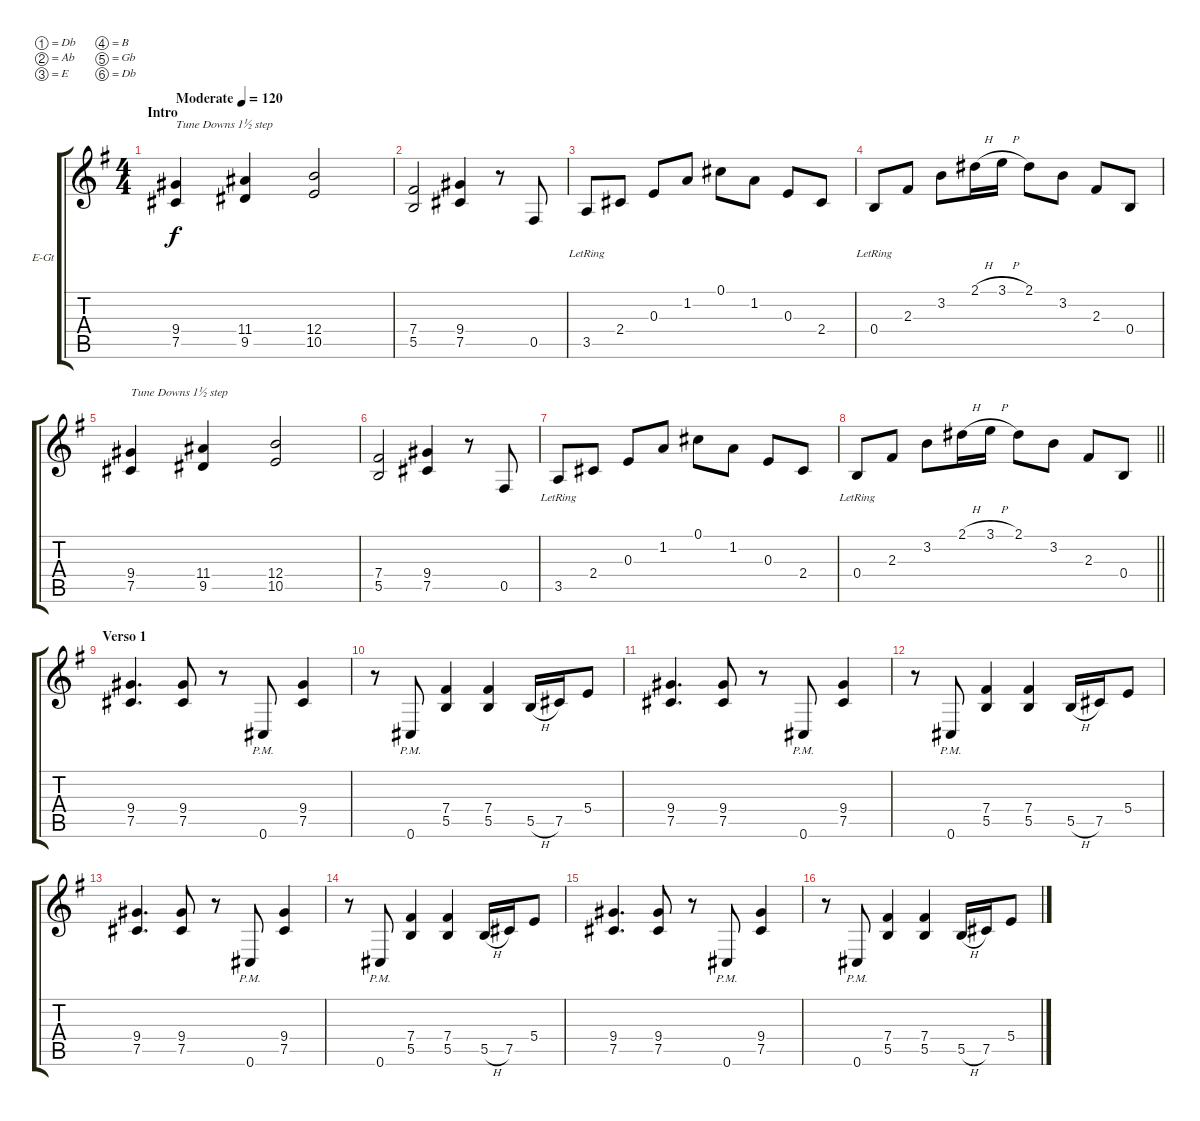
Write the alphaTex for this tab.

\bracketExtendMode groupsimilarinstruments
\firstSystemTrackNameOrientation horizontal
\otherSystemsTrackNameOrientation horizontal
\track ("Rhythm Guitar (Tony Iommi)" "E-Gt") {instrument overdrivenguitar}
\staff {score tabs}
\tuning (Db4 Ab3 E3 B2 Gb2 Db2)
\ts (4 4)
\beaming (8 2 2 2 2)
\section ("" "Intro")
\tempo (120 "Moderate")
\clef g2
\ks g
(9.4 7.5).4{txt "Tune Downs 1½ step" dy f instrument overdrivenguitar} (11.4 9.5).4 (12.4 10.5).2 |
(7.4 5.5).2 (9.4 7.5).4 r.8 0.5.8 |
3.5{lr}.8 2.4.8 0.3.8 1.2.8 0.1.8 1.2.8 0.3.8 2.4.8 |
0.4{lr}.8 2.3.8 3.2.8 2.1{h}.16 3.1{h}.16 2.1.8 3.2.8 2.3.8 0.4.8 |
(9.4 7.5).4{txt "Tune Downs 1½ step"} (11.4 9.5).4 (12.4 10.5).2 |
(7.4 5.5).2 (9.4 7.5).4 r.8 0.5.8 |
3.5{lr}.8 2.4.8 0.3.8 1.2.8 0.1.8 1.2.8 0.3.8 2.4.8 |
\barLineRight lightlight
0.4{lr}.8 2.3.8 3.2.8 2.1{h}.16 3.1{h}.16 2.1.8 3.2.8 2.3.8 0.4.8 |
\section ("" "Verso 1")
(9.4 7.5).4{d} (9.4 7.5).8 r.8 0.6{pm}.8 (9.4 7.5).4 |
r.8 0.6{pm}.8 (7.4 5.5).4 (7.4 5.5).4 5.5{h}.16 7.5.16 5.4.8 |
(9.4 7.5).4{d} (9.4 7.5).8 r.8 0.6{pm}.8 (9.4 7.5).4 |
r.8 0.6{pm}.8 (7.4 5.5).4 (7.4 5.5).4 5.5{h}.16 7.5.16 5.4.8 |
(9.4 7.5).4{d} (9.4 7.5).8 r.8 0.6{pm}.8 (9.4 7.5).4 |
r.8 0.6{pm}.8 (7.4 5.5).4 (7.4 5.5).4 5.5{h}.16 7.5.16 5.4.8 |
(9.4 7.5).4{d} (9.4 7.5).8 r.8 0.6{pm}.8 (9.4 7.5).4 |
r.8 0.6{pm}.8 (7.4 5.5).4 (7.4 5.5).4 5.5{h}.16 7.5.16 5.4.8
